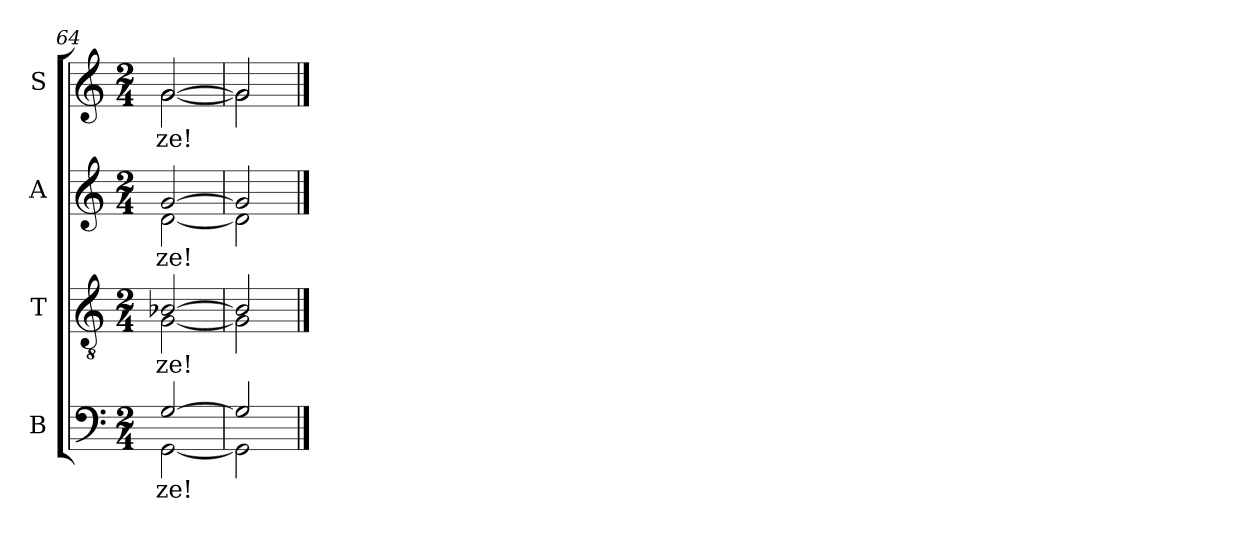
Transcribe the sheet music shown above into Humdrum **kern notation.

**kern	**text	**kern	**text	**kern	**text	**kern	**text
*part4	*part4	*part3	*part3	*part2	*part2	*part1	*part1
*staff4	*staff4	*staff3	*staff3	*staff2	*staff2	*staff1	*staff1
*I"B	*	*I"T	*	*I"A	*	*I"S	*
*I'B	*	*I'T	*	*I'A	*	*I'S	*
*clefF4	*	*clefGv2	*	*clefG2	*	*clefG2	*
*k[]	*	*k[]	*	*k[]	*	*k[]	*
*C:	*	*C:	*	*C:	*	*C:	*
*M2/4	*	*M2/4	*	*M2/4	*	*M2/4	*
=64	=64	=64	=64	=64	=64	=64	=64
!	!LO:LY:b	!	!	!	!	!	!
*^	*	*	*	*	*	*	*
!	!	!	!	!LO:LY:b	!	!	!	!
*	*	*	*^	*	*	*	*	*
!	!	!	!	!	!	!	!LO:LY:b	!	!
*	*	*	*	*	*	*^	*	*	*
!	!	!	!	!	!	!	!	!	!	!LO:LY:b
*	*	*	*	*	*	*	*	*	*^	*
[>2G/	[<2GG\	-ze!	[>2B-X/	[<2G\	-ze!	[>2g/	[<2d\	-ze!	[>2g/	[<2g\	-ze!
=65	=65	=65	=65	=65	=65	=65	=65	=65	=65	=65	=65
2G/]	2GG\]	.	2B-/]	2G\]	.	2g/]	2d\]	.	2g/]	2g\]	.
*v	*v	*	*	*	*	*v	*v	*	*v	*v	*
*	*	*v	*v	*	*	*	*	*
==	==	==	==	==	==	==	==
*-	*-	*-	*-	*-	*-	*-	*-
